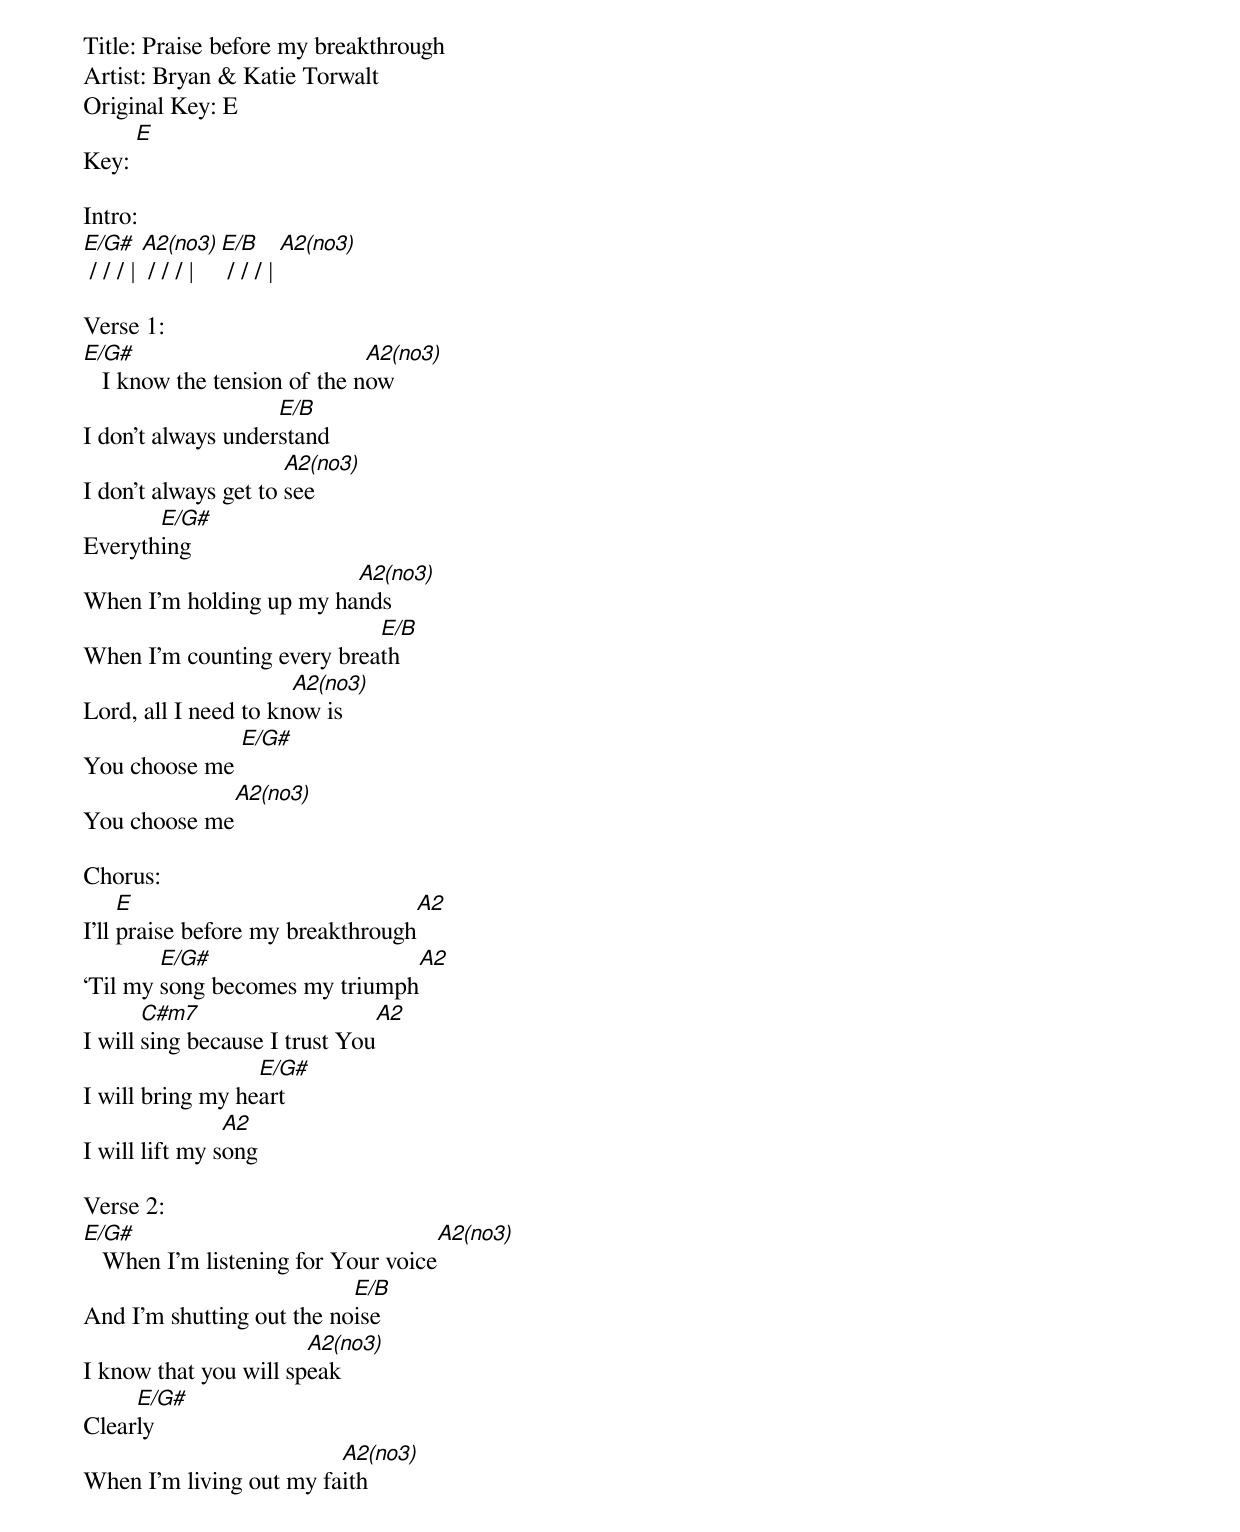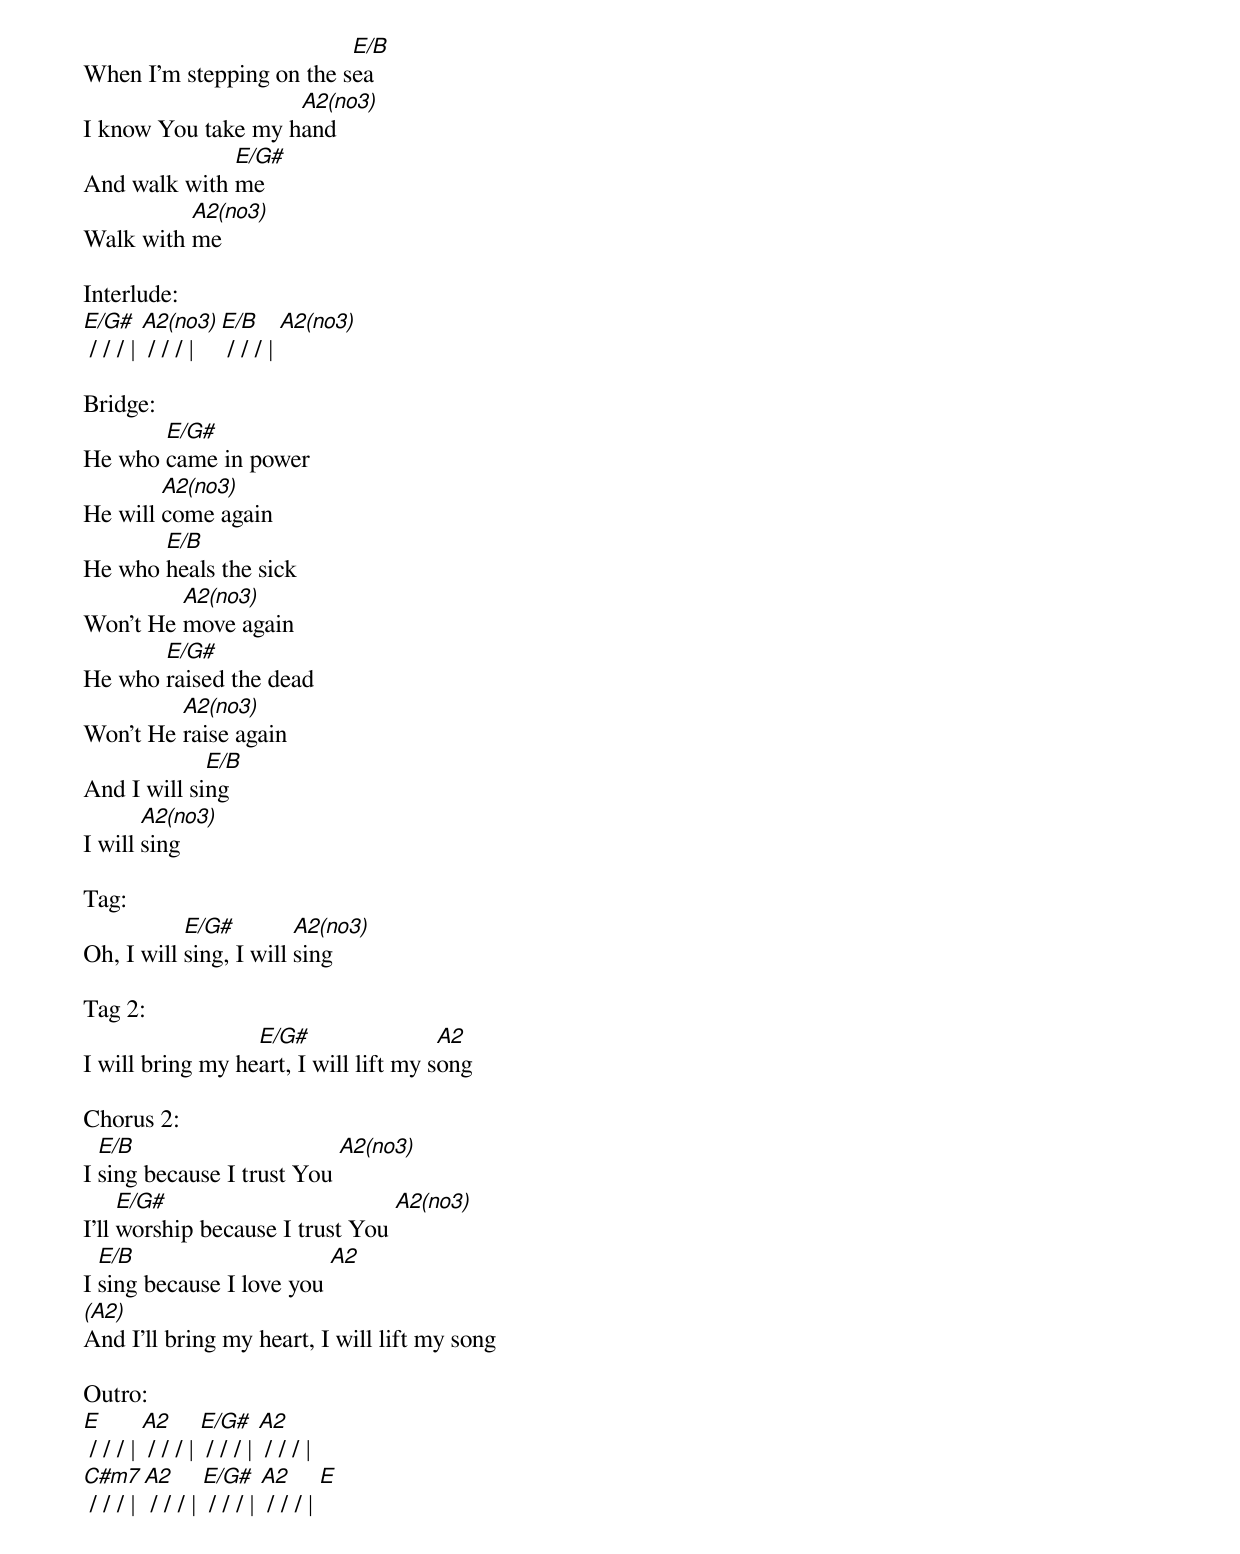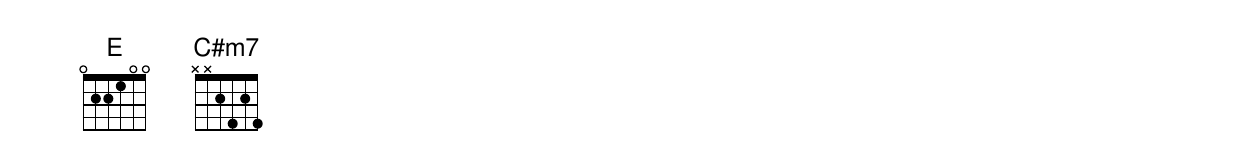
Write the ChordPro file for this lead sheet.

Title: Praise before my breakthrough
Artist: Bryan & Katie Torwalt
Original Key: E
Key: [E]

Intro:
[E/G#] / / / | [A2(no3)] / / / | [E/B] / / / | [A2(no3)]

Verse 1:
[E/G#]   I know the tension of the n[A2(no3)]ow
I don't always under[E/B]stand
I don't always get to [A2(no3)]see
Everyth[E/G#]ing
When I'm holding up my ha[A2(no3)]nds
When I'm counting every brea[E/B]th
Lord, all I need to kn[A2(no3)]ow is
You choose me [E/G#]
You choose me[A2(no3)]

Chorus:
I'll [E]praise before my breakthrough[A2]
‘Til my [E/G#]song becomes my triumph[A2]
I will [C#m7]sing because I trust You[A2]
I will bring my he[E/G#]art
I will lift my s[A2]ong

Verse 2:
[E/G#]   When I'm listening for Your voice[A2(no3)]
And I'm shutting out the no[E/B]ise
I know that you will sp[A2(no3)]eak
Clear[E/G#]ly
When I'm living out my fa[A2(no3)]ith
When I'm stepping on the s[E/B]ea
I know You take my h[A2(no3)]and
And walk with [E/G#]me
Walk with [A2(no3)]me

Interlude:
[E/G#] / / / | [A2(no3)] / / / | [E/B] / / / | [A2(no3)]

Bridge:
He who [E/G#]came in power
He will [A2(no3)]come again
He who [E/B]heals the sick
Won't He [A2(no3)]move again
He who [E/G#]raised the dead
Won't He [A2(no3)]raise again
And I will si[E/B]ng
I will [A2(no3)]sing

Tag:
Oh, I will [E/G#]sing, I will [A2(no3)]sing

Tag 2:
I will bring my he[E/G#]art, I will lift my s[A2]ong

Chorus 2:
I [E/B]sing because I trust You [A2(no3)]
I'll [E/G#]worship because I trust You [A2(no3)]
I [E/B]sing because I love you [A2]
[(A2)]And I'll bring my heart, I will lift my song

Outro:
[E] / / / | [A2] / / / | [E/G#] / / / | [A2] / / / |
[C#m7] / / / | [A2] / / / | [E/G#] / / / | [A2] / / / | [E]
